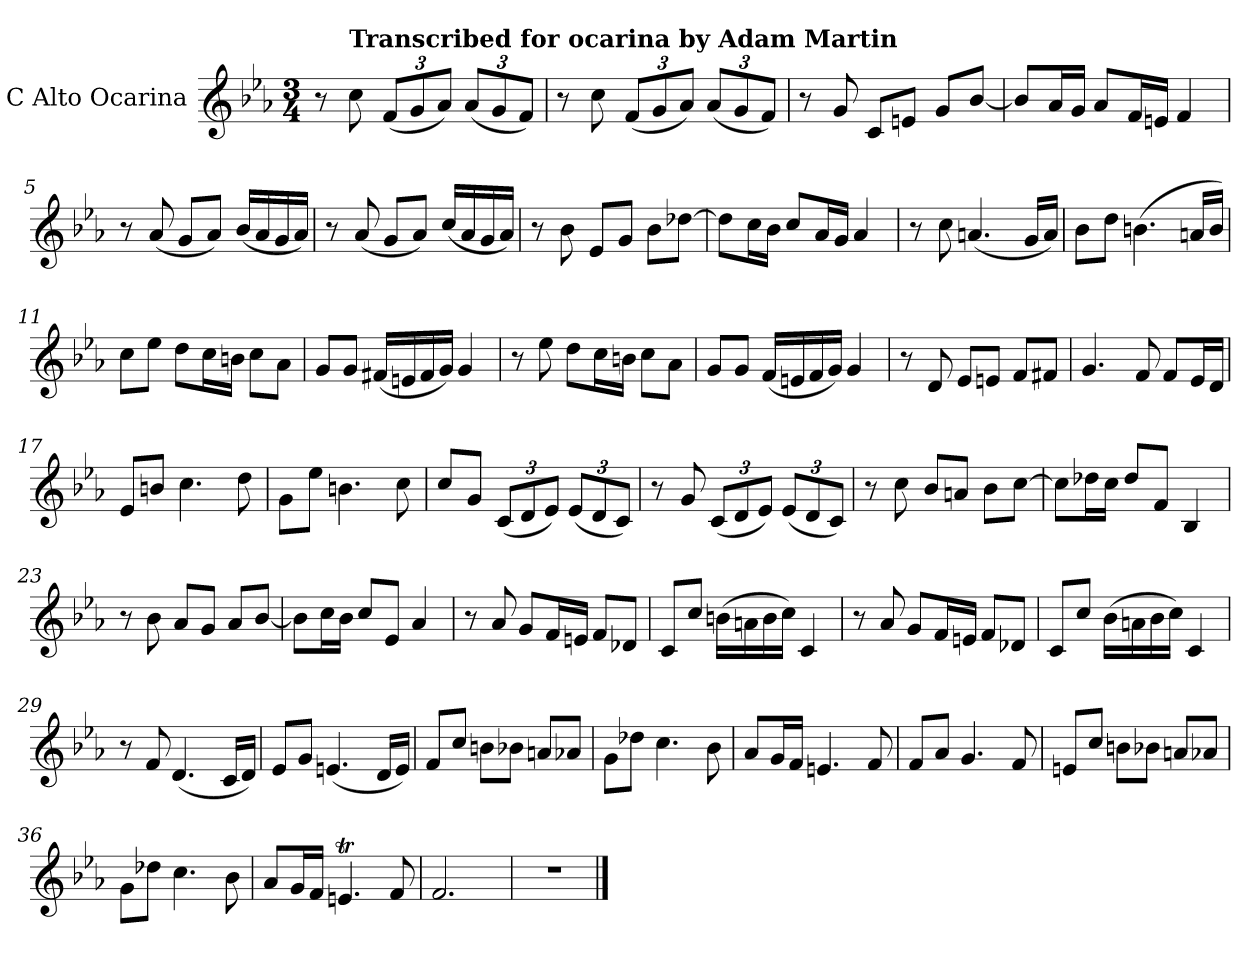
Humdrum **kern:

**kern
*part1
*staff1
*I"C Alto Ocarina
*I'C A. Oc.
*clefG2
*k[b-e-a-]
*c:
*M3/4
*MM60
=1
8r
!LO:TX:a:B:t=Transcribed for ocarina by Adam Martin
8cc\
*Xbrackettup
(12f/L
12g/
12a-/J)
(12a-/L
12g/
12f/J)
=2
8r
8cc\
(12f/L
12g/
12a-/J)
(12a-/L
12g/
12f/J)
=3
8r
8g/
8c/L
8en/J
8g/L
[8b-/J
=4
8b-/L]
16a-/L
16g/JJ
8a-/L
16f/L
16en/JJ
4f/
!!LO:LB:g=z
=5
8r
(8a-/
8g/L
8a-/J)
(16b-/LL
16a-/
16g/
16a-/JJ)
=6
8r
(8a-/
8g/L
8a-/J)
(16cc/LL
16a-/
16g/
16a-/JJ)
=7
8r
8b-\
8e-/L
8g/J
8b-\L
[8dd-X\J
=8
8dd-\L]
16cc\L
16b-\JJ
8cc/L
16a-/L
16g/JJ
4a-/
!!LO:LB:g=z
=9
8r
8cc\
(4.an/
16g/LL
16a/JJ)
=10
8b-\L
8dd\J
(>4.bn\
16an/LL
16b/JJ)
=11
8cc\L
8ee-\J
8dd\L
16cc\L
16bn\JJ
8cc\L
8a-\J
=12
8g/L
8g/J
(16f#X/LL
16en/
16f#/
16g/JJ)
4g/
=13
8r
8ee-\
8dd\L
16cc\L
16bn\JJ
8cc\L
8a-\J
!!LO:LB:g=z
=14
8g/L
8g/J
(16f/LL
16en/
16f/
16g/JJ)
4g/
=15
8r
8d/
8e-/L
8en/J
8f/L
8f#X/J
=16
4.g/
8f/
8f/L
16e-/L
16d/JJ
=17
8e-/L
8bn/J
4.cc\
8dd\
=18
8g\L
8ee-\J
4.bn\
8cc\
!!LO:LB:g=z
=19
8cc/L
8g/J
(12c/L
12d/
12e-/J)
(12e-/L
12d/
12c/J)
=20
8r
8g/
(12c/L
12d/
12e-/J)
(12e-/L
12d/
12c/J)
=21
8r
8cc\
8b-/L
8an/J
8b-\L
[8cc\J
=22
8cc\L]
16dd-X\L
16cc\JJ
8dd-/L
8f/J
4B-/
!!LO:LB:g=z
=23
8r
8b-\
8a-/L
8g/J
8a-/L
[8b-/J
=24
8b-\L]
16cc\L
16b-\JJ
8cc/L
8e-/J
4a-/
=25
8r
8a-/
8g/L
16f/L
16en/JJ
8f/L
8d-X/J
=26
8c/L
8cc/J
(>16bn\LL
16an\
16b\
16cc\JJ)
4c/
!!LO:LB:g=z
=27
8r
8a-/
8g/L
16f/L
16en/JJ
8f/L
8d-X/J
=28
8c/L
8cc/J
(>16b-\LL
16an\
16b-\
16cc\JJ)
4c/
=29
8r
8f/
(4.d/
16c/LL
16d/JJ)
=30
8e-/L
8g/J
(4.en/
16d/LL
16e/JJ)
=31
8f/L
8cc/J
8bn\L
8b-X\J
8an/L
8a-X/J
!!LO:PB:g=z
=32
8g\L
8dd-X\J
4.cc\
8b-\
=33
8a-/L
16g/L
16f/JJ
4.en/
8f/
=34
8f/L
8a-/J
4.g/
8f/
=35
8en/L
8cc/J
8bn\L
8b-X\J
8an/L
8a-X/J
=36
8g\L
8dd-X\J
4.cc\
8b-\
!!LO:LB:g=z
=37
8a-/L
16g/L
16f/JJ
4.ent/
8f/
=38
2.f/
=39
2.r
==
*-
